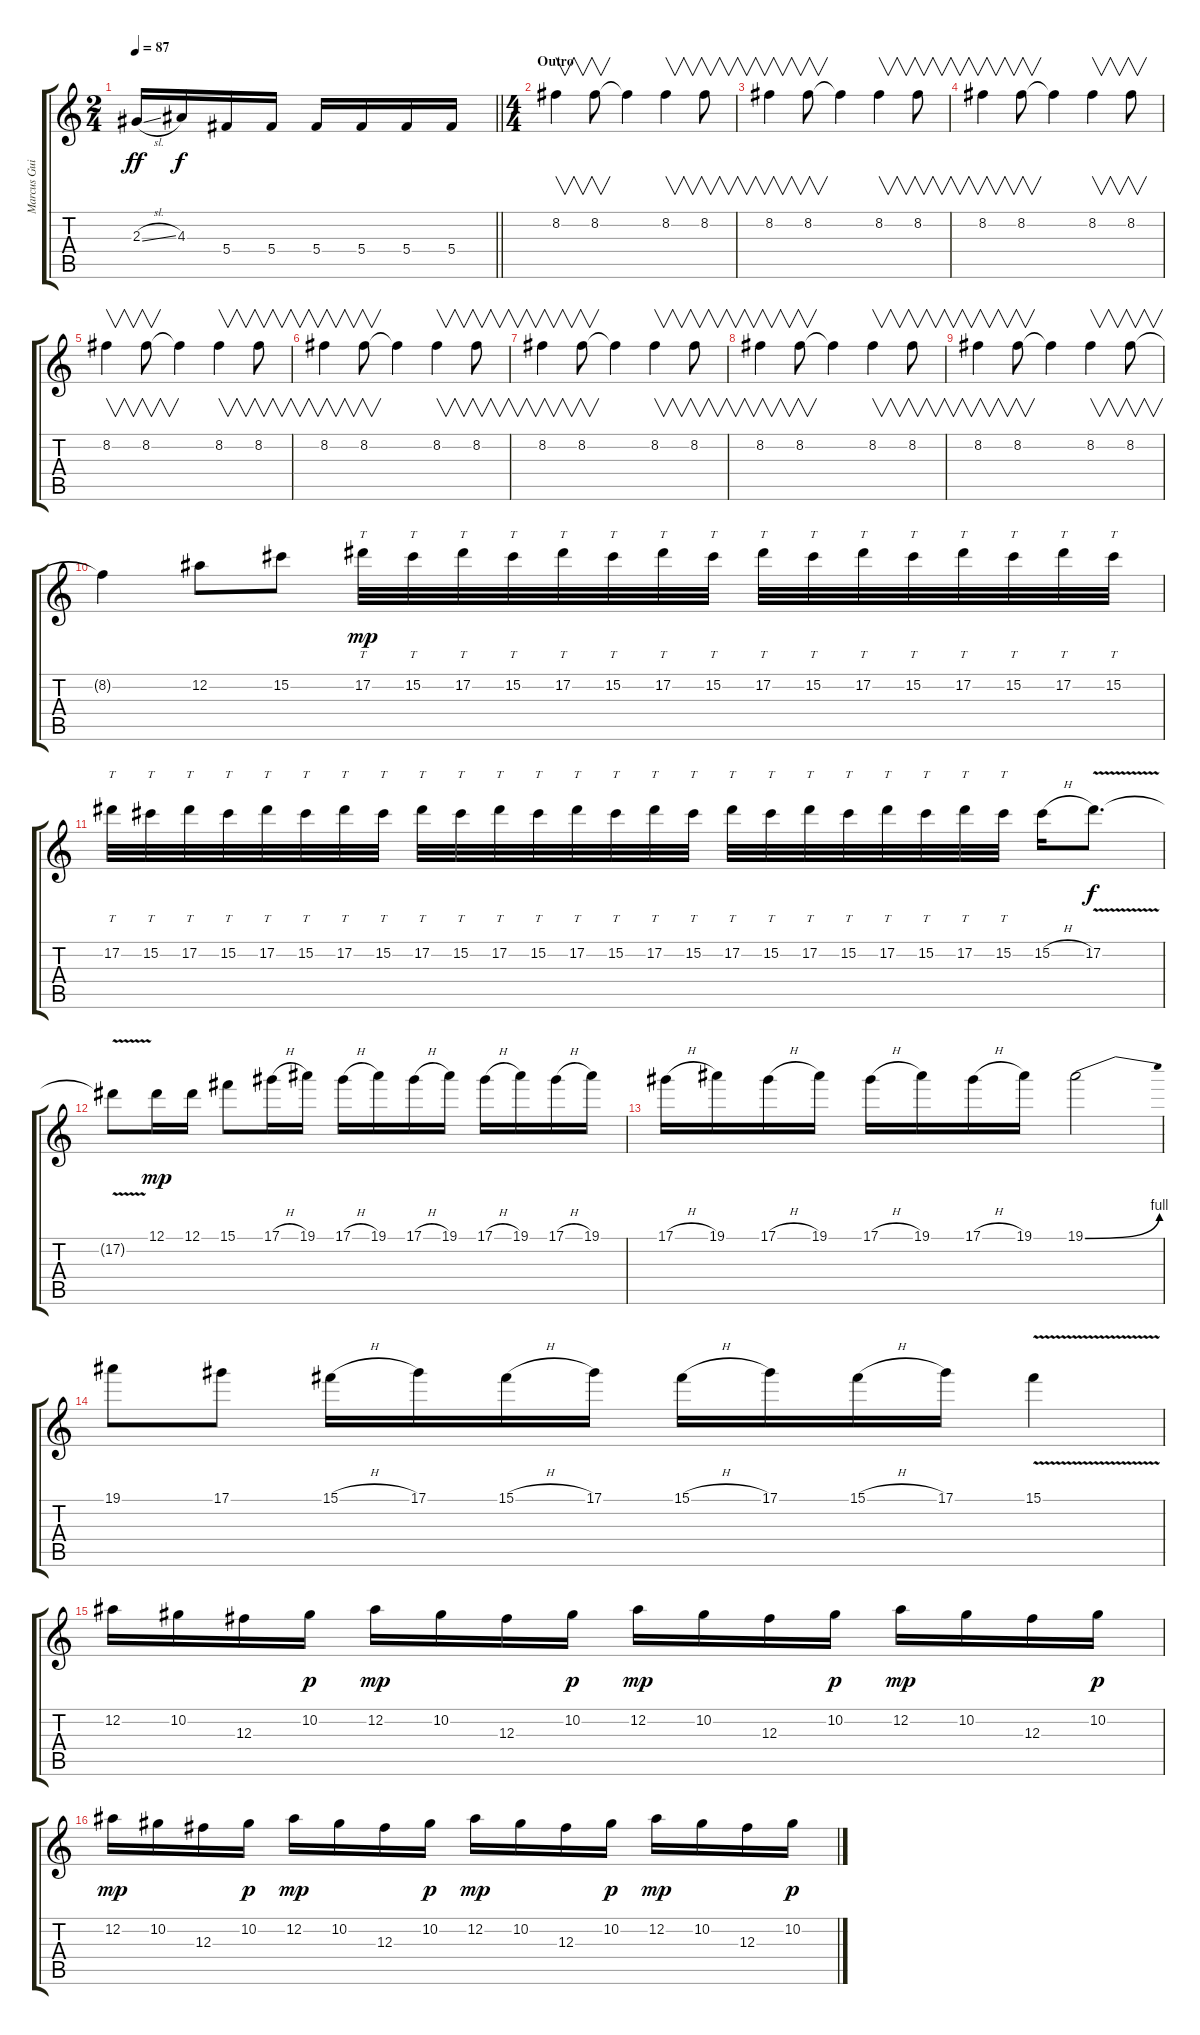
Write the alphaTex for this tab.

\track ("Marcus Guitar" "Marcus Gui") {instrument electricguitarclean}
\staff {score tabs}
\tuning (Eb4 Bb3 Gb3 Db3 Ab2 Eb2) {hide}
\ts (2 4)
\tempo 87
\clef g2
\barLineRight lightlight
\ks c
2.3{sl}.16{dy ff} 4.3.16{dy f} 5.4.16 5.4.16 5.4.16 5.4.16 5.4.16 5.4.16 |
\ts (4 4)
\section ("" "Outro")
8.2.4{v} 8.2.8{v} 8.2{t}.4 8.2.4{v} 8.2.8{v} |
8.2.4{v} 8.2.8{v} 8.2{t}.4 8.2.4{v} 8.2.8{v} |
8.2.4{v} 8.2.8{v} 8.2{t}.4 8.2.4{v} 8.2.8{v} |
8.2.4{v} 8.2.8{v} 8.2{t}.4 8.2.4{v} 8.2.8{v} |
8.2.4{v} 8.2.8{v} 8.2{t}.4 8.2.4{v} 8.2.8{v} |
8.2.4{v} 8.2.8{v} 8.2{t}.4 8.2.4{v} 8.2.8{v} |
8.2.4{v} 8.2.8{v} 8.2{t}.4 8.2.4{v} 8.2.8{v} |
8.2.4{v} 8.2.8{v} 8.2{t}.4 8.2.4{v} 8.2.8{v} |
8.2{t}.4 12.2.8 15.2.8 17.2.32{tt dy mp} 15.2.32{tt} 17.2.32{tt} 15.2.32{tt} 17.2.32{tt} 15.2.32{tt} 17.2.32{tt} 15.2.32{tt} 17.2.32{tt} 15.2.32{tt} 17.2.32{tt} 15.2.32{tt} 17.2.32{tt} 15.2.32{tt} 17.2.32{tt} 15.2.32{tt} |
17.2.32{tt} 15.2.32{tt} 17.2.32{tt} 15.2.32{tt} 17.2.32{tt} 15.2.32{tt} 17.2.32{tt} 15.2.32{tt} 17.2.32{tt} 15.2.32{tt} 17.2.32{tt} 15.2.32{tt} 17.2.32{tt} 15.2.32{tt} 17.2.32{tt} 15.2.32{tt} 17.2.32{tt} 15.2.32{tt} 17.2.32{tt} 15.2.32{tt} 17.2.32{tt} 15.2.32{tt} 17.2.32{tt} 15.2.32{tt} 15.2{h}.16 17.2{v}.8{d dy f} |
17.2{t}.8 12.1.16{dy mp} 12.1.16 15.1.8 17.1{h}.16 19.1.16 17.1{h}.16 19.1.16 17.1{h}.16 19.1.16 17.1{h}.16 19.1.16 17.1{h}.16 19.1.16 |
17.1{h}.16 19.1.16 17.1{h}.16 19.1.16 17.1{h}.16 19.1.16 17.1{h}.16 19.1.16 19.1{be (bend 0 0 60 4)}.2 |
19.1.8 17.1.8 15.1{h}.16 17.1.16 15.1{h}.16 17.1.16 15.1{h}.16 17.1.16 15.1{h}.16 17.1.16 15.1{v}.4 |
12.2.16{volume 0} 10.2.16 12.3.16 10.2.16{dy p} 12.2.16{dy mp} 10.2.16 12.3.16 10.2.16{dy p} 12.2.16{dy mp} 10.2.16 12.3.16 10.2.16{dy p} 12.2.16{dy mp} 10.2.16 12.3.16 10.2.16{dy p} |
12.2.16{dy mp} 10.2.16 12.3.16 10.2.16{dy p} 12.2.16{dy mp} 10.2.16 12.3.16 10.2.16{dy p} 12.2.16{dy mp} 10.2.16 12.3.16 10.2.16{dy p} 12.2.16{dy mp} 10.2.16 12.3.16 10.2.16{dy p}
